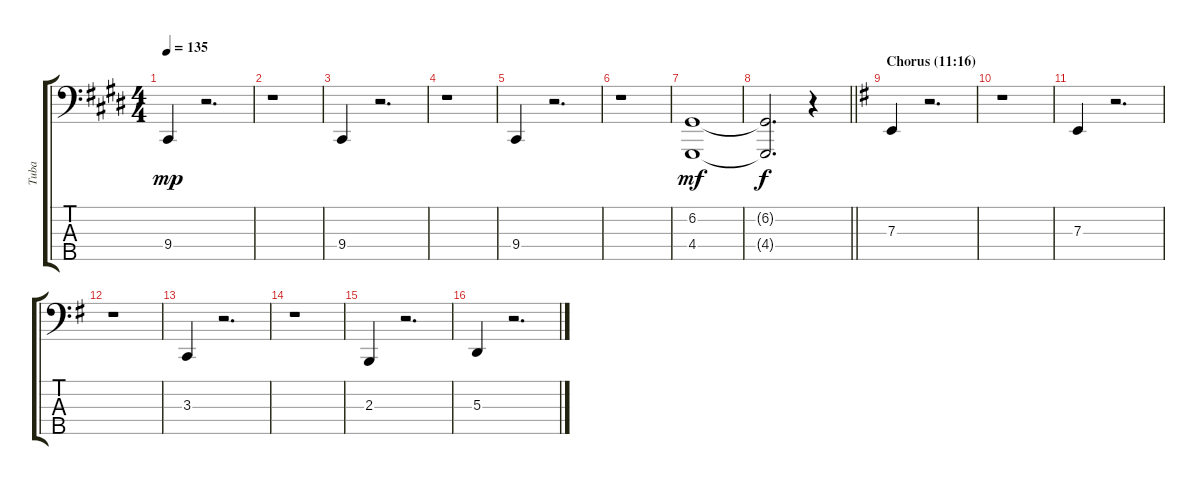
\track ("Tuba" "Tuba") {instrument tuba}
\staff {score tabs}
\tuning (G2 D2 A1 E1 B0) {hide}
\ts (4 4)
\tempo 135
\clef f4
\ks c#minor
9.4.4{dy mp} r.2{d} |
r.1 |
9.4.4 r.2{d} |
r.1 |
9.4.4 r.2{d} |
r.1 |
(6.2 4.4).1{dy mf} |
\barLineRight lightlight
(6.2{t} 4.4{t}).2{d dy f} r.4 |
\section ("" "Chorus (11:16)")
\ks eminor
7.3.4 r.2{d} |
r.1 |
7.3.4 r.2{d} |
r.1 |
3.3.4 r.2{d} |
r.1 |
2.3.4 r.2{d} |
5.3.4 r.2{d}
